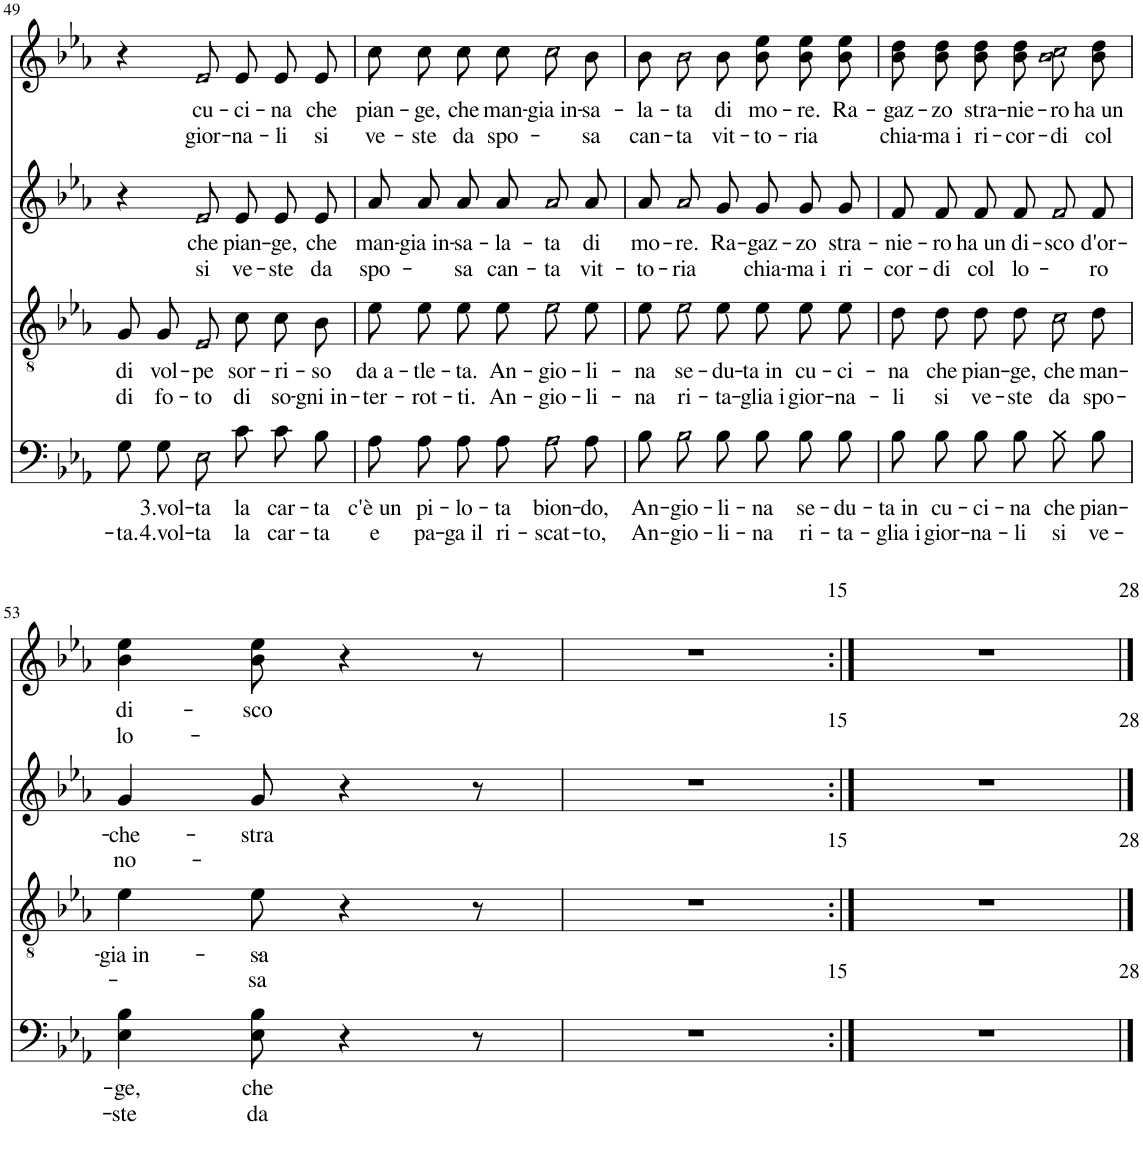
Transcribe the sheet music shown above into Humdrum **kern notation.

**kern	**text	**text	**kern	**text	**text	**kern	**text	**text	**kern	**text	**text
*part4	*part4	*part4	*part3	*part3	*part3	*part2	*part2	*part2	*part1	*part1	*part1
*staff4	*staff4	*staff4	*staff3	*staff3	*staff3	*staff2	*staff2	*staff2	*staff1	*staff1	*staff1
*I"Bassi	*	*	*I"Tenori	*	*	*I"Contralti	*	*	*I"Soprani	*	*
!!LO:PB:g=z
*clefF4	*	*	*clefGv2	*	*	*clefG2	*	*	*clefG2	*	*
*k[b-e-a-]	*	*	*k[b-e-a-]	*	*	*k[b-e-a-]	*	*	*k[b-e-a-]	*	*
*E-:	*	*	*E-:	*	*	*E-:	*	*	*E-:	*	*
*M6/8	*	*	*M6/8	*	*	*M6/8	*	*	*M6/8	*	*
=49	=49	=49	=49	=49	=49	=49	=49	=49	=49	=49	=49
!	!	!LO:LY:b	!	!LO:LY:b	!LO:LY:b	!	!	!	!	!	!
8G\L	.	-ta.	8G/L	di	di	4r	.	.	4r	.	.
!	!LO:LY:b	!LO:LY:b	!	!LO:LY:b	!LO:LY:b	!	!	!	!	!	!
8G\	3.vol-	4.vol-	8G/	vol-	fo-	.	.	.	.	.	.
!LO:N:head=open	!LO:LY:b	!LO:LY:b	!LO:N:head=open	!LO:LY:b	!LO:LY:b	!LO:N:head=open	!LO:LY:b	!LO:LY:b	!LO:N:head=open	!LO:LY:b	!LO:LY:b
8E-\J	-ta	-ta	8E-/J	-pe	-to	8e-/	che	si	8e-/	cu-	gior-
!	!LO:LY:b	!LO:LY:b	!	!LO:LY:b	!LO:LY:b	!	!LO:LY:b	!LO:LY:b	!	!LO:LY:b	!LO:LY:b
8c\L	la	la	8c\L	sor-	di	8e-/L	pian-	ve-	8e-/L	-ci-	-na-
!	!LO:LY:b	!LO:LY:b	!	!LO:LY:b	!LO:LY:b	!	!LO:LY:b	!LO:LY:b	!	!LO:LY:b	!LO:LY:b
8c\	car-	car-	8c\	-ri-	so-	8e-/	-ge,	-ste	8e-/	-na	-li
!	!LO:LY:b	!LO:LY:b	!	!LO:LY:b	!LO:LY:b	!	!LO:LY:b	!LO:LY:b	!	!LO:LY:b	!LO:LY:b
8B-\J	-ta	-ta	8B-\J	-so	-gni in-	8e-/J	che	da	8e-/J	che	si
=50	=50	=50	=50	=50	=50	=50	=50	=50	=50	=50	=50
!	!LO:LY:b	!LO:LY:b	!	!LO:LY:b	!LO:LY:b	!	!LO:LY:b	!LO:LY:b	!	!LO:LY:b	!LO:LY:b
8A-\L	c'è un	e	8e-\L	da a-	-ter-	8a-/L	man-	spo-	8cc\L	pian-	ve-
!	!LO:LY:b	!LO:LY:b	!	!LO:LY:b	!LO:LY:b	!	!LO:LY:b	!	!	!LO:LY:b	!LO:LY:b
8A-\	pi-	pa-	8e-\	-tle-	-rot-	8a-/	-gia in-	.	8cc\	-ge,	-ste
!	!LO:LY:b	!LO:LY:b	!	!LO:LY:b	!LO:LY:b	!	!LO:LY:b	!LO:LY:b	!	!LO:LY:b	!LO:LY:b
8A-\J	-lo-	-ga il	8e-\J	-ta.	-ti.	8a-/J	-sa-	sa	8cc\J	che	da
!	!LO:LY:b	!LO:LY:b	!	!LO:LY:b	!LO:LY:b	!	!LO:LY:b	!LO:LY:b	!	!LO:LY:b	!LO:LY:b
8A-\L	-ta	ri-	8e-\L	An-	An-	8a-/L	-la-	can-	8cc\L	man-	spo-
!LO:N:head=open	!LO:LY:b	!LO:LY:b	!LO:N:head=open	!LO:LY:b	!LO:LY:b	!LO:N:head=open	!LO:LY:b	!LO:LY:b	!LO:N:head=open	!LO:LY:b	!
8A-\	bion-	-scat-	8e-\	-gio-	-gio-	8a-/	-ta	-ta	8cc\	-gia in-	.
!	!LO:LY:b	!LO:LY:b	!	!LO:LY:b	!LO:LY:b	!	!LO:LY:b	!LO:LY:b	!	!LO:LY:b	!LO:LY:b
8A-\J	-do,	-to,	8e-\J	-li-	-li-	8a-/J	di	vit-	8b-\J	-sa-	sa
=51	=51	=51	=51	=51	=51	=51	=51	=51	=51	=51	=51
!	!LO:LY:b	!LO:LY:b	!	!LO:LY:b	!LO:LY:b	!	!LO:LY:b	!LO:LY:b	!	!LO:LY:b	!LO:LY:b
8B-\L	An-	An-	8e-\L	-na	-na	8a-/L	mo-	-to-	8b-\L	-la-	can-
!LO:N:head=open	!LO:LY:b	!LO:LY:b	!LO:N:head=open	!LO:LY:b	!LO:LY:b	!LO:N:head=open	!LO:LY:b	!LO:LY:b	!LO:N:head=open	!LO:LY:b	!LO:LY:b
8B-\	-gio-	-gio-	8e-\	se-	ri-	8a-/	-re.	-ria	8b-\	-ta	-ta
!	!LO:LY:b	!LO:LY:b	!	!LO:LY:b	!LO:LY:b	!	!LO:LY:b	!	!	!LO:LY:b	!LO:LY:b
8B-\J	-li-	-li-	8e-\J	-du-	-ta-	8g/J	Ra-	.	8b-\J	di	vit-
!	!LO:LY:b	!LO:LY:b	!	!LO:LY:b	!LO:LY:b	!	!LO:LY:b	!LO:LY:b	!	!LO:LY:b	!LO:LY:b
8B-\L	-na	-na	8e-\L	-ta in	-glia i	8g/L	-gaz-	chia-	8b-\ 8ee-\L	mo-	-to-
!	!LO:LY:b	!LO:LY:b	!	!LO:LY:b	!LO:LY:b	!	!LO:LY:b	!LO:LY:b	!	!LO:LY:b	!LO:LY:b
8B-\	se-	ri-	8e-\	cu-	gior-	8g/	-zo	-ma i	8b-\ 8ee-\	-re.	-ria
!	!LO:LY:b	!LO:LY:b	!	!LO:LY:b	!LO:LY:b	!	!LO:LY:b	!LO:LY:b	!	!LO:LY:b	!
8B-\J	-du-	-ta-	8e-\J	-ci-	-na-	8g/J	stra-	ri-	8b-\ 8ee-\J	Ra-	.
=52	=52	=52	=52	=52	=52	=52	=52	=52	=52	=52	=52
!	!LO:LY:b	!LO:LY:b	!	!LO:LY:b	!LO:LY:b	!	!LO:LY:b	!LO:LY:b	!	!LO:LY:b	!LO:LY:b
8B-\L	-ta in	-glia i	8d\L	-na	-li	8f/L	-nie-	-cor-	8b-\ 8dd\L	-gaz-	chia-
!	!LO:LY:b	!LO:LY:b	!	!LO:LY:b	!LO:LY:b	!	!LO:LY:b	!LO:LY:b	!	!LO:LY:b	!LO:LY:b
8B-\	cu-	gior-	8d\	che	si	8f/	-ro	-di	8b-\ 8dd\	-zo	-ma i
!	!LO:LY:b	!LO:LY:b	!	!LO:LY:b	!LO:LY:b	!	!LO:LY:b	!LO:LY:b	!	!LO:LY:b	!LO:LY:b
8B-\J	-ci-	-na-	8d\J	pian-	ve-	8f/J	ha un	col	8b-\ 8dd\J	stra-	ri-
!	!LO:LY:b	!LO:LY:b	!	!LO:LY:b	!LO:LY:b	!	!LO:LY:b	!LO:LY:b	!	!LO:LY:b	!LO:LY:b
8B-\L	-na	-li	8d\L	-ge,	-ste	8f/L	di-	lo-	8b-\ 8dd\L	-nie-	-cor-
!	!LO:LY:b	!LO:LY:b	!LO:N:head=open	!LO:LY:b	!LO:LY:b	!LO:N:head=open	!LO:LY:b	!	!LO:N:n=1:head=open	!	!
!	!	!	!	!	!	!	!	!	!LO:N:n=2:head=open	!LO:LY:b	!LO:LY:b
8B-\	che	si	8c\	che	da	8f/	-sco	.	8b-\ 8cc\	-ro	-di
!	!LO:LY:b	!LO:LY:b	!	!LO:LY:b	!LO:LY:b	!	!LO:LY:b	!LO:LY:b	!	!LO:LY:b	!LO:LY:b
8B-\J	pian-	ve-	8d\J	man-	spo-	8f/J	d'or-	ro	8b-\ 8dd\J	ha un	col
!!LO:LB:g=z
=53	=53	=53	=53	=53	=53	=53	=53	=53	=53	=53	=53
!	!LO:LY:b	!LO:LY:b	!	!LO:LY:b	!	!	!LO:LY:b	!LO:LY:b	!	!LO:LY:b	!LO:LY:b
4E-\ 4B-\	-ge,	-ste	4e-\	-gia in-	.	4g/	-che-	no-	4b-\ 4ee-\	di-	lo-
!	!LO:LY:b	!LO:LY:b	!	!LO:LY:b	!LO:LY:b	!	!LO:LY:b	!	!	!LO:LY:b	!
8E-\ 8B-\	che	da	8e-\	-sa-	sa	8g/	-stra	.	8b-\ 8ee-\	-sco	.
4r	.	.	4r	.	.	4r	.	.	4r	.	.
8r	.	.	8r	.	.	8r	.	.	8r	.	.
=54	=54	=54	=54	=54	=54	=54	=54	=54	=54	=54	=54
2.r	.	.	2.r	.	.	2.r	.	.	2.r	.	.
!	!	!	!	!	!	!	!	!	!LO:TX:a:t=15	!	!
!	!	!	!	!	!	!LO:TX:a:t=15	!	!	!	!	!
!	!	!	!LO:TX:a:t=15	!	!	!	!	!	!	!	!
!LO:TX:a:t=15	!	!	!	!	!	!	!	!	!	!	!
=55:|!	=55:|!	=55:|!	=55:|!	=55:|!	=55:|!	=55:|!	=55:|!	=55:|!	=55:|!	=55:|!	=55:|!
2.r	.	.	2.r	.	.	2.r	.	.	2.r	.	.
!	!	!	!	!	!	!	!	!	!LO:TX:a:t=28	!	!
!	!	!	!	!	!	!LO:TX:a:t=28	!	!	!	!	!
!	!	!	!LO:TX:a:t=28	!	!	!	!	!	!	!	!
!LO:TX:a:t=28	!	!	!	!	!	!	!	!	!	!	!
==	==	==	==	==	==	==	==	==	==	==	==
*-	*-	*-	*-	*-	*-	*-	*-	*-	*-	*-	*-
